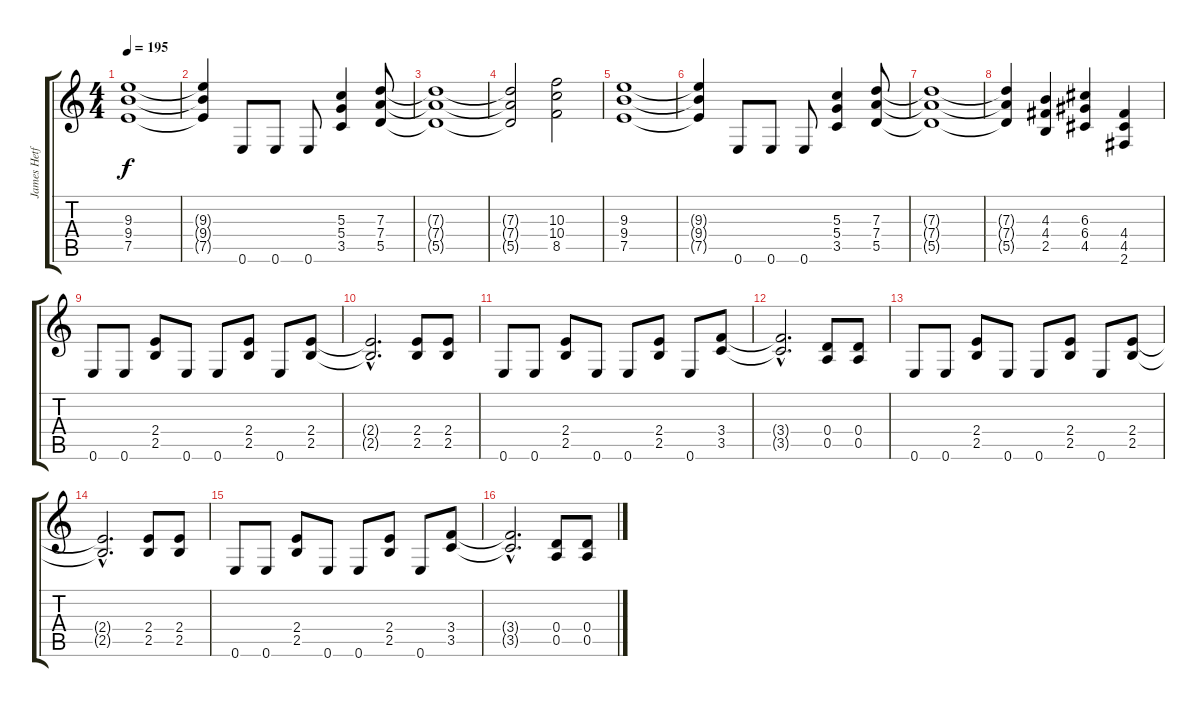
\track ("James Hetfield (Guitar)" "James Hetf") {instrument distortionguitar}
\staff {score tabs}
\tuning (E4 B3 G3 D3 A2 E2) {hide}
\ts (4 4)
\tempo 195
\clef g2
\ks c
(9.3 9.4 7.5).1{dy f} |
(9.3{t} 9.4{t} 7.5{t}).4 0.6.8 0.6.8 0.6.8 (5.3 5.4 3.5).4 (7.3 7.4 5.5).8 |
(7.3{t} 7.4{t} 5.5{t}).1 |
(7.3{t} 7.4{t} 5.5{t}).2 (10.3 10.4 8.5).2 |
(9.3 9.4 7.5).1 |
(9.3{t} 9.4{t} 7.5{t}).4 0.6.8 0.6.8 0.6.8 (5.3 5.4 3.5).4 (7.3 7.4 5.5).8 |
(7.3{t} 7.4{t} 5.5{t}).1 |
(7.3{t} 7.4{t} 5.5{t}).4 (4.3 4.4 2.5).4 (6.3 6.4 4.5).4 (4.4 4.5 2.6).4 |
0.6.8 0.6.8 (2.4 2.5).8 0.6.8 0.6.8 (2.4 2.5).8 0.6.8 (2.4 2.5).8 |
(2.4{hac t} 2.5{hac t}).2{d} (2.4 2.5).8 (2.4 2.5).8 |
0.6.8 0.6.8 (2.4 2.5).8 0.6.8 0.6.8 (2.4 2.5).8 0.6.8 (3.4 3.5).8 |
(3.4{hac t} 3.5{hac t}).2{d} (0.4 0.5).8 (0.4 0.5).8 |
0.6.8 0.6.8 (2.4 2.5).8 0.6.8 0.6.8 (2.4 2.5).8 0.6.8 (2.4 2.5).8 |
(2.4{hac t} 2.5{hac t}).2{d} (2.4 2.5).8 (2.4 2.5).8 |
0.6.8 0.6.8 (2.4 2.5).8 0.6.8 0.6.8 (2.4 2.5).8 0.6.8 (3.4 3.5).8 |
(3.4{hac t} 3.5{hac t}).2{d} (0.4 0.5).8 (0.4 0.5).8
